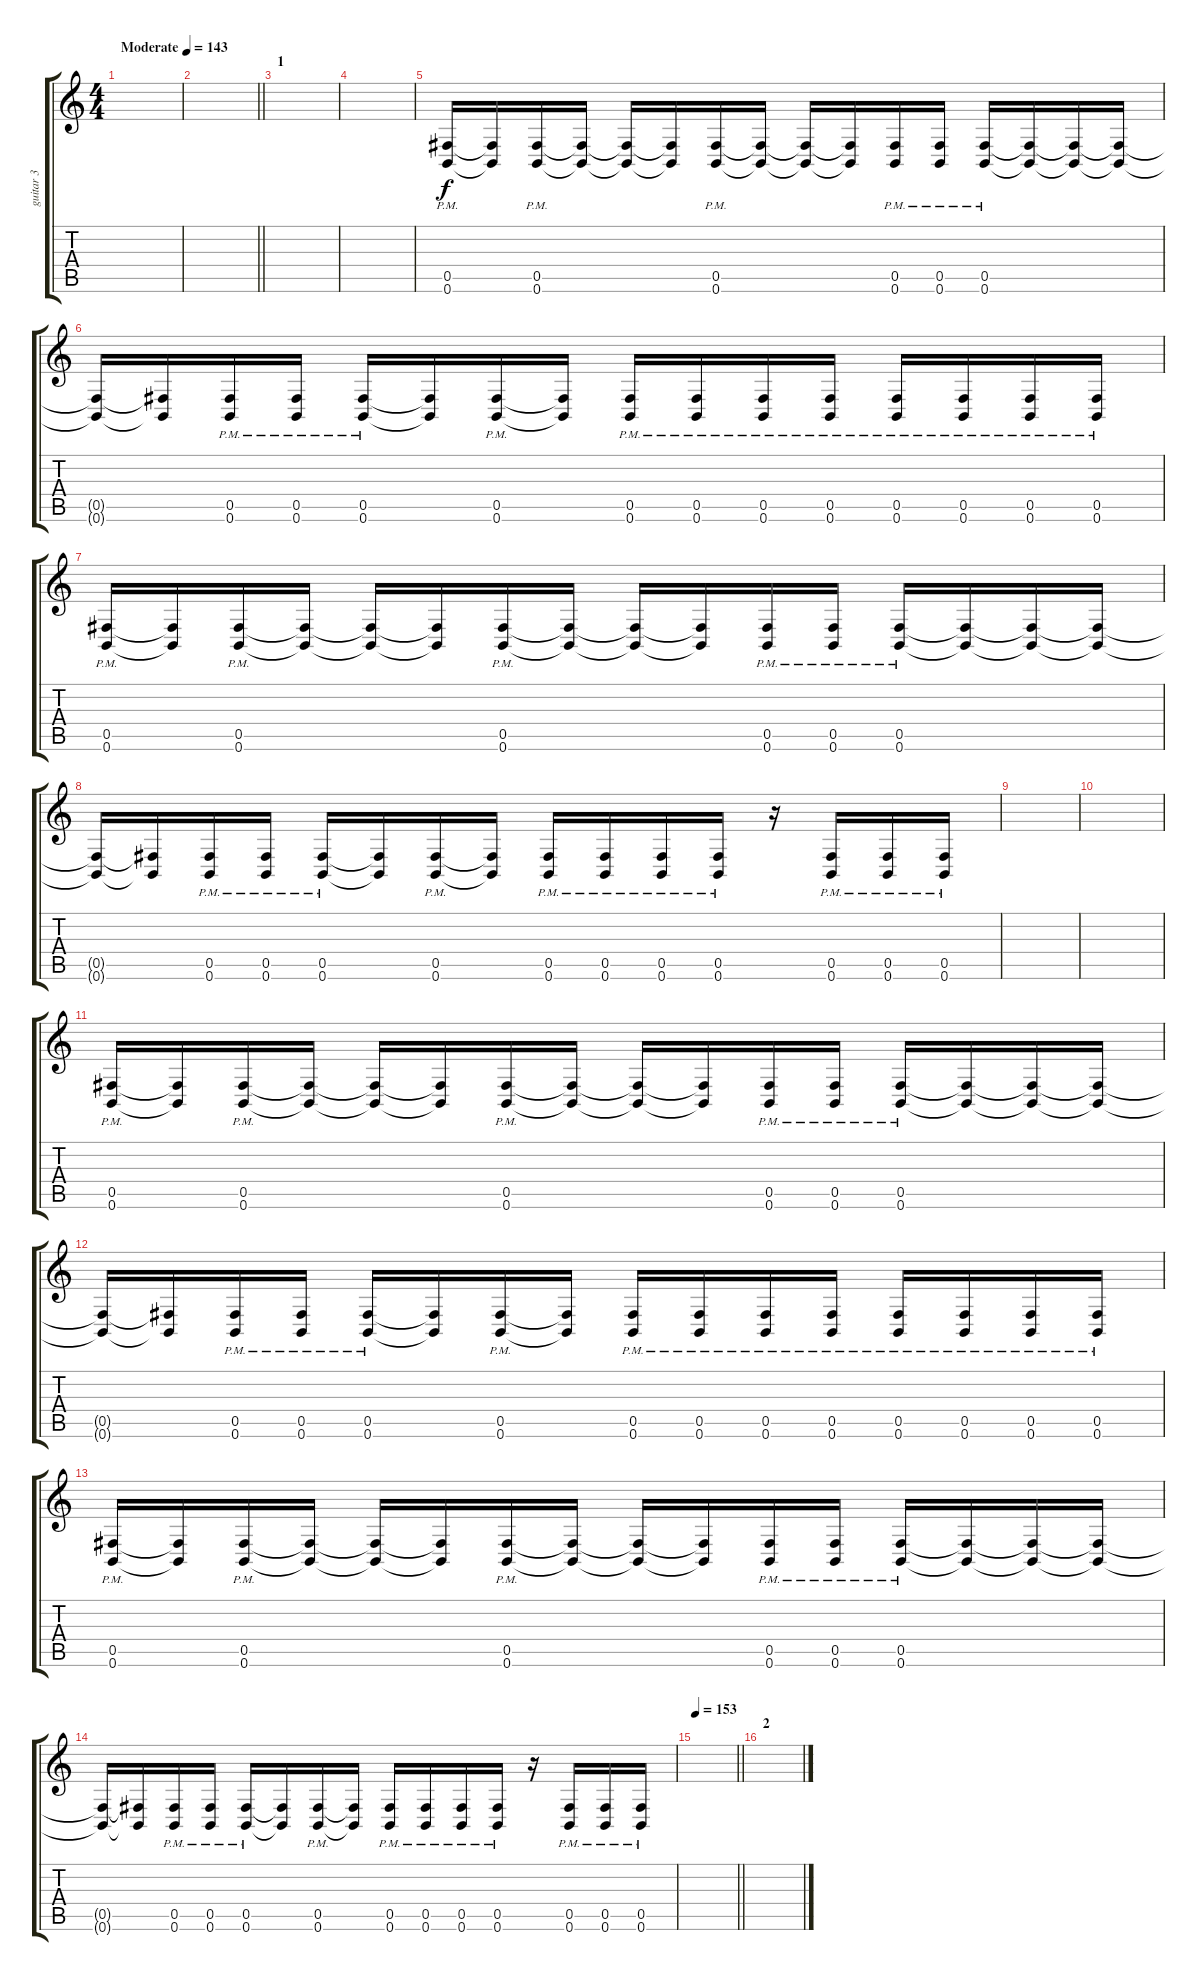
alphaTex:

\track ("guitar 3" "guitar 3") {instrument distortionguitar}
\staff {score tabs}
\tuning (Db4 Ab3 E3 B2 Gb2 B1) {hide}
\ts (4 4)
\tempo (143 "Moderate")
\clef g2
\ks c
|
\barLineRight lightlight
|
\section ("" "1")
|
|
(0.5 0.6{pm}).16 (0.5{t} 0.6{t}).16 (0.5 0.6{pm}).16 (0.5{t} 0.6{t}).16 (0.5{t} 0.6{t}).16 (0.5{t} 0.6{t}).16 (0.5 0.6{pm}).16 (0.5{t} 0.6{t}).16 (0.5{t} 0.6{t}).16 (0.5{t} 0.6{t}).16 (0.5 0.6{pm}).16 (0.5 0.6{pm}).16 (0.5 0.6{pm}).16 (0.5{t} 0.6{t}).16 (0.5{t} 0.6{t}).16 (0.5{t} 0.6{t}).16 |
(0.5{t} 0.6{t}).16 (0.5{t} 0.6{t}).16 (0.5 0.6{pm}).16 (0.5 0.6{pm}).16 (0.5 0.6{pm}).16 (0.5{t} 0.6{t}).16 (0.5 0.6{pm}).16 (0.5{t} 0.6{t}).16 (0.5 0.6{pm}).16 (0.5 0.6{pm}).16 (0.5 0.6{pm}).16 (0.5 0.6{pm}).16 (0.5 0.6{pm}).16 (0.5 0.6{pm}).16 (0.5 0.6{pm}).16 (0.5 0.6{pm}).16 |
(0.5 0.6{pm}).16 (0.5{t} 0.6{t}).16 (0.5 0.6{pm}).16 (0.5{t} 0.6{t}).16 (0.5{t} 0.6{t}).16 (0.5{t} 0.6{t}).16 (0.5 0.6{pm}).16 (0.5{t} 0.6{t}).16 (0.5{t} 0.6{t}).16 (0.5{t} 0.6{t}).16 (0.5 0.6{pm}).16 (0.5 0.6{pm}).16 (0.5 0.6{pm}).16 (0.5{t} 0.6{t}).16 (0.5{t} 0.6{t}).16 (0.5{t} 0.6{t}).16 |
(0.5{t} 0.6{t}).16 (0.5{t} 0.6{t}).16 (0.5 0.6{pm}).16 (0.5 0.6{pm}).16 (0.5 0.6{pm}).16 (0.5{t} 0.6{t}).16 (0.5 0.6{pm}).16 (0.5{t} 0.6{t}).16 (0.5 0.6{pm}).16 (0.5 0.6{pm}).16 (0.5 0.6{pm}).16 (0.5 0.6{pm}).16 r.16 (0.5 0.6{pm}).16 (0.5 0.6{pm}).16 (0.5 0.6{pm}).16 |
|
|
(0.5 0.6{pm}).16 (0.5{t} 0.6{t}).16 (0.5 0.6{pm}).16 (0.5{t} 0.6{t}).16 (0.5{t} 0.6{t}).16 (0.5{t} 0.6{t}).16 (0.5 0.6{pm}).16 (0.5{t} 0.6{t}).16 (0.5{t} 0.6{t}).16 (0.5{t} 0.6{t}).16 (0.5 0.6{pm}).16 (0.5 0.6{pm}).16 (0.5 0.6{pm}).16 (0.5{t} 0.6{t}).16 (0.5{t} 0.6{t}).16 (0.5{t} 0.6{t}).16 |
(0.5{t} 0.6{t}).16 (0.5{t} 0.6{t}).16 (0.5 0.6{pm}).16 (0.5 0.6{pm}).16 (0.5 0.6{pm}).16 (0.5{t} 0.6{t}).16 (0.5 0.6{pm}).16 (0.5{t} 0.6{t}).16 (0.5 0.6{pm}).16 (0.5 0.6{pm}).16 (0.5 0.6{pm}).16 (0.5 0.6{pm}).16 (0.5 0.6{pm}).16 (0.5 0.6{pm}).16 (0.5 0.6{pm}).16 (0.5 0.6{pm}).16 |
(0.5 0.6{pm}).16 (0.5{t} 0.6{t}).16 (0.5 0.6{pm}).16 (0.5{t} 0.6{t}).16 (0.5{t} 0.6{t}).16 (0.5{t} 0.6{t}).16 (0.5 0.6{pm}).16 (0.5{t} 0.6{t}).16 (0.5{t} 0.6{t}).16 (0.5{t} 0.6{t}).16 (0.5 0.6{pm}).16 (0.5 0.6{pm}).16 (0.5 0.6{pm}).16 (0.5{t} 0.6{t}).16 (0.5{t} 0.6{t}).16 (0.5{t} 0.6{t}).16 |
(0.5{t} 0.6{t}).16 (0.5{t} 0.6{t}).16 (0.5 0.6{pm}).16 (0.5 0.6{pm}).16 (0.5 0.6{pm}).16 (0.5{t} 0.6{t}).16 (0.5 0.6{pm}).16 (0.5{t} 0.6{t}).16 (0.5 0.6{pm}).16 (0.5 0.6{pm}).16 (0.5 0.6{pm}).16 (0.5 0.6{pm}).16 r.16 (0.5 0.6{pm}).16 (0.5 0.6{pm}).16 (0.5 0.6{pm}).16 |
\tempo 153
\barLineRight lightlight
|
\section ("" "2")
